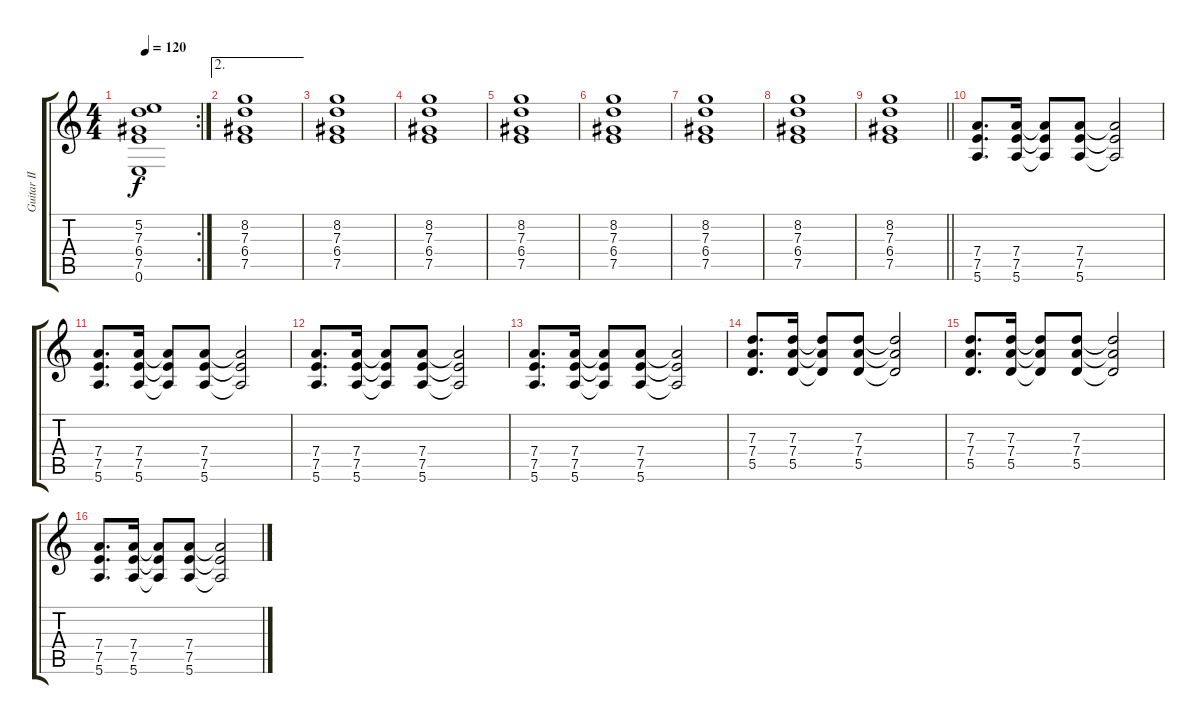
\track ("Guitar II [Mayall]" "Guitar II ") {instrument distortionguitar}
\staff {score tabs}
\tuning (E4 B3 G3 D3 A2 E2) {hide}
\rc 2
\ts (4 4)
\tempo 120
\clef g2
\ks c
(5.2{t} 7.3{t} 6.4{t} 7.5{t} 0.6{t}).1{dy f} |
\ae 2
(8.2 7.3 6.4 7.5).1 |
(8.2 7.3 6.4 7.5).1 |
(8.2 7.3 6.4 7.5).1 |
(8.2 7.3 6.4 7.5).1 |
(8.2 7.3 6.4 7.5).1 |
(8.2 7.3 6.4 7.5).1 |
(8.2 7.3 6.4 7.5).1 |
\barLineRight lightlight
(8.2 7.3 6.4 7.5).1 |
(7.4 7.5 5.6).8{d} (7.4 7.5 5.6).16 (7.4{t} 7.5{t} 5.6{t}).8 (7.4 7.5 5.6).8 (7.4{t} 7.5{t} 5.6{t}).2 |
(7.4 7.5 5.6).8{d} (7.4 7.5 5.6).16 (7.4{t} 7.5{t} 5.6{t}).8 (7.4 7.5 5.6).8 (7.4{t} 7.5{t} 5.6{t}).2 |
(7.4 7.5 5.6).8{d} (7.4 7.5 5.6).16 (7.4{t} 7.5{t} 5.6{t}).8 (7.4 7.5 5.6).8 (7.4{t} 7.5{t} 5.6{t}).2 |
(7.4 7.5 5.6).8{d} (7.4 7.5 5.6).16 (7.4{t} 7.5{t} 5.6{t}).8 (7.4 7.5 5.6).8 (7.4{t} 7.5{t} 5.6{t}).2 |
(7.3 7.4 5.5).8{d} (7.3 7.4 5.5).16 (7.3{t} 7.4{t} 5.5{t}).8 (7.3 7.4 5.5).8 (7.3{t} 7.4{t} 5.5{t}).2 |
(7.3 7.4 5.5).8{d} (7.3 7.4 5.5).16 (7.3{t} 7.4{t} 5.5{t}).8 (7.3 7.4 5.5).8 (7.3{t} 7.4{t} 5.5{t}).2 |
(7.4 7.5 5.6).8{d} (7.4 7.5 5.6).16 (7.4{t} 7.5{t} 5.6{t}).8 (7.4 7.5 5.6).8 (7.4{t} 7.5{t} 5.6{t}).2
